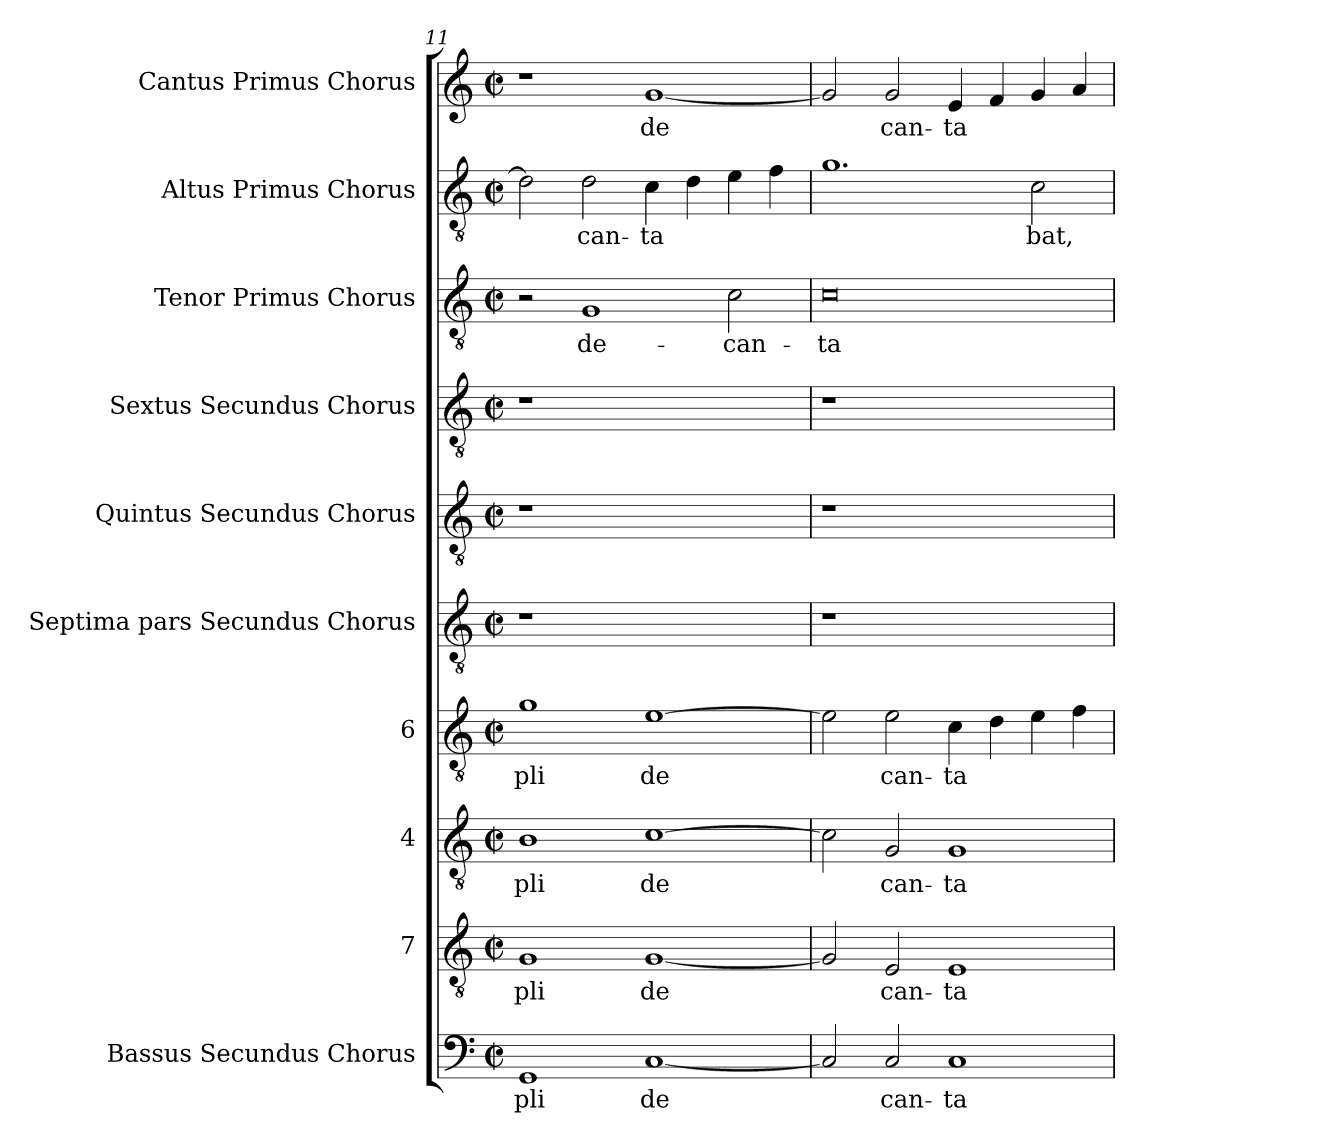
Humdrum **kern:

**kern	**text	**kern	**text	**kern	**text	**kern	**text	**kern	**kern	**kern	**kern	**text	**kern	**text	**kern	**text
*part10	*part10	*part9	*part9	*part8	*part8	*part7	*part7	*part6	*part5	*part4	*part3	*part3	*part2	*part2	*part1	*part1
*staff10	*staff10	*staff9	*staff9	*staff8	*staff8	*staff7	*staff7	*staff6	*staff5	*staff4	*staff3	*staff3	*staff2	*staff2	*staff1	*staff1
*I"Bassus  Secundus Chorus	*	*I"7	*	*I"4	*	*I"6	*	*I"Septima pars  Secundus Chorus	*I"Quintus  Secundus Chorus	*I"Sextus  Secundus Chorus	*I"Tenor  Primus Chorus	*	*I"Altus  Primus Chorus	*	*I"Cantus  Primus Chorus	*
*I'B	*	*	*	*	*	*	*	*	*	*	*I'T	*	*I'A	*	*I'C	*
!!LO:PB:g=z
*clefF4	*	*clefGv2	*	*clefGv2	*	*clefGv2	*	*clefGv2	*clefGv2	*clefGv2	*clefGv2	*	*clefGv2	*	*clefG2	*
*k[]	*	*k[]	*	*k[]	*	*k[]	*	*k[]	*k[]	*k[]	*k[]	*	*k[]	*	*k[]	*
*C:	*	*C:	*	*C:	*	*C:	*	*C:	*C:	*C:	*C:	*	*C:	*	*C:	*
*M2/2	*	*M2/2	*	*M2/2	*	*M2/2	*	*M2/2	*M2/2	*M2/2	*M2/2	*	*M2/2	*	*M2/2	*
*met(c|)	*	*met(c|)	*	*met(c|)	*	*met(c|)	*	*met(c|)	*met(c|)	*met(c|)	*met(c|)	*	*met(c|)	*	*met(c|)	*
=11	=11	=11	=11	=11	=11	=11	=11	=11	=11	=11	=11	=11	=11	=11	=11	=11
!	!LO:LY:b:cj	!	!LO:LY:b:cj	!	!LO:LY:b:cj	!	!LO:LY:b:cj	!	!	!	!	!	!	!LO:LY:b:cj	!	!
1GG	-pli	1G	-pli	1B	-pli	1g	-pli	1r	1r	1r	2r	.	2d\]	--	1r	.
!	!	!	!	!	!	!	!	!	!	!	!	!LO:LY:b:cj	!	!LO:LY:b:cj	!	!
.	.	.	.	.	.	.	.	.	.	.	1G	de-	2d\	-can-	.	.
!	!LO:LY:b:cj	!	!LO:LY:b:cj	!	!LO:LY:b:cj	!	!LO:LY:b:cj	!	!	!	!	!	!	!LO:LY:b:cj	!	!LO:LY:b:cj
[<1C	de-	[<1G	de-	[>1c	de-	[>1e	de-	1ryy	1ryy	1ryy	.	.	4c\	-ta-	[<1g	de-
!	!	!	!	!	!	!	!	!	!	!	!	!	!	!LO:LY:b:cj	!	!
.	.	.	.	.	.	.	.	.	.	.	.	.	4d\	--	.	.
!	!	!	!	!	!	!	!	!	!	!	!	!LO:LY:b:cj	!	!LO:LY:b:cj	!	!
.	.	.	.	.	.	.	.	.	.	.	2c\	-can-	4e\	--	.	.
!	!	!	!	!	!	!	!	!	!	!	!	!	!	!LO:LY:b:cj	!	!
.	.	.	.	.	.	.	.	.	.	.	.	.	4f\	--	.	.
=12	=12	=12	=12	=12	=12	=12	=12	=12	=12	=12	=12	=12	=12	=12	=12	=12
!	!LO:LY:b:cj	!	!LO:LY:b:cj	!	!LO:LY:b:cj	!	!LO:LY:b:cj	!	!	!	!	!LO:LY:b:cj	!	!LO:LY:b:cj	!	!LO:LY:b:cj
2C/]	--	2G/]	--	2c\]	--	2e\]	--	1r	1r	1r	0c	-ta-	1.g	--	2g/]	--
!	!LO:LY:b:cj	!	!LO:LY:b:cj	!	!LO:LY:b:cj	!	!LO:LY:b:cj	!	!	!	!	!	!	!	!	!LO:LY:b:cj
2C/	-can-	2E/	-can-	2G/	-can-	2e\	-can-	.	.	.	.	.	.	.	2g/	-can-
!	!LO:LY:b:cj	!	!LO:LY:b:cj	!	!LO:LY:b:cj	!	!LO:LY:b:cj	!	!	!	!	!	!	!	!	!LO:LY:b:cj
1C	-ta-	1E	-ta-	1G	-ta-	4c\	-ta-	1ryy	1ryy	1ryy	.	.	.	.	4e/	-ta-
!	!	!	!	!	!	!	!LO:LY:b:cj	!	!	!	!	!	!	!	!	!LO:LY:b:cj
.	.	.	.	.	.	4d\	--	.	.	.	.	.	.	.	4f/	--
!	!	!	!	!	!	!	!LO:LY:b:cj	!	!	!	!	!	!	!LO:LY:b:cj	!	!LO:LY:b:cj
.	.	.	.	.	.	4e\	--	.	.	.	.	.	2c\	-bat,	4g/	--
!	!	!	!	!	!	!	!LO:LY:b:cj	!	!	!	!	!	!	!	!	!LO:LY:b:cj
.	.	.	.	.	.	4f\	--	.	.	.	.	.	.	.	4a/	--
=	=	=	=	=	=	=	=	=	=	=	=	=	=	=	=	=
*-	*-	*-	*-	*-	*-	*-	*-	*-	*-	*-	*-	*-	*-	*-	*-	*-
